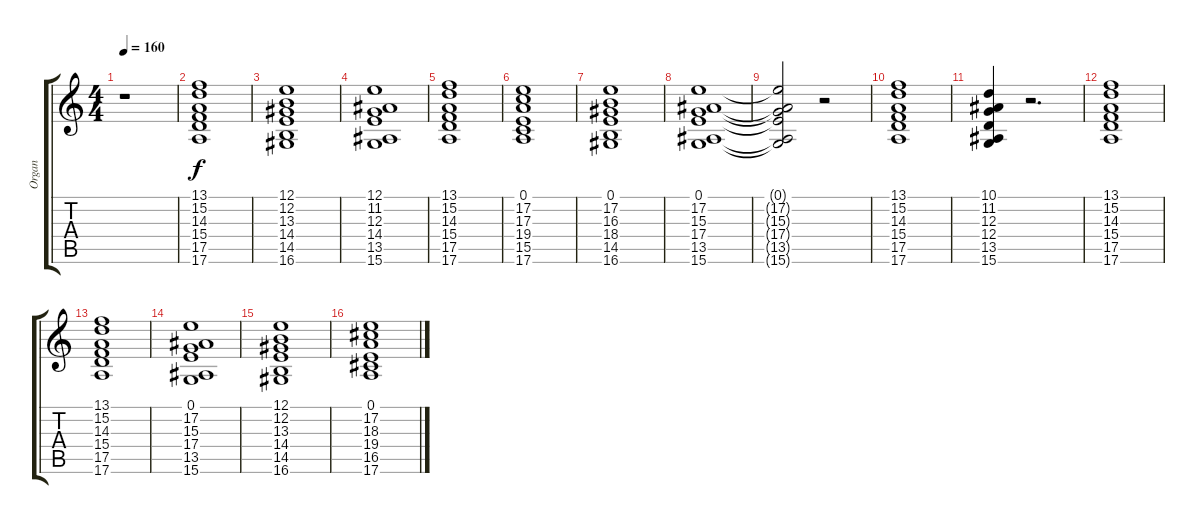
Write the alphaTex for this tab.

\track ("Organ" "Organ") {instrument churchorgan}
\staff {score tabs}
\tuning (E4 B3 G3 D3 A2 E2) {hide}
\ts (4 4)
\tempo 160
\clef g2
\ks c
r.1{dy f instrument churchorgan} |
(13.1 15.2 14.3 15.4 17.5 17.6).1 |
(12.1 12.2 13.3 14.4 14.5 16.6).1 |
(12.1 11.2 12.3 14.4 13.5 15.6).1 |
(13.1 15.2 14.3 15.4 17.5 17.6).1 |
(0.1 17.2 17.3 19.4 15.5 17.6).1 |
(0.1 17.2 16.3 18.4 14.5 16.6).1 |
(0.1 17.2 15.3 17.4 13.5 15.6).1 |
(0.1{t} 17.2{t} 15.3{t} 17.4{t} 13.5{t} 15.6{t}).2 r.2 |
(13.1 15.2 14.3 15.4 17.5 17.6).1 |
(10.1 11.2 12.3 12.4 13.5 15.6).4 r.2{d} |
(13.1 15.2 14.3 15.4 17.5 17.6).1 |
(13.1 15.2 14.3 15.4 17.5 17.6).1 |
(0.1 17.2 15.3 17.4 13.5 15.6).1 |
(12.1 12.2 13.3 14.4 14.5 16.6).1 |
(0.1 17.2 18.3 19.4 16.5 17.6).1
